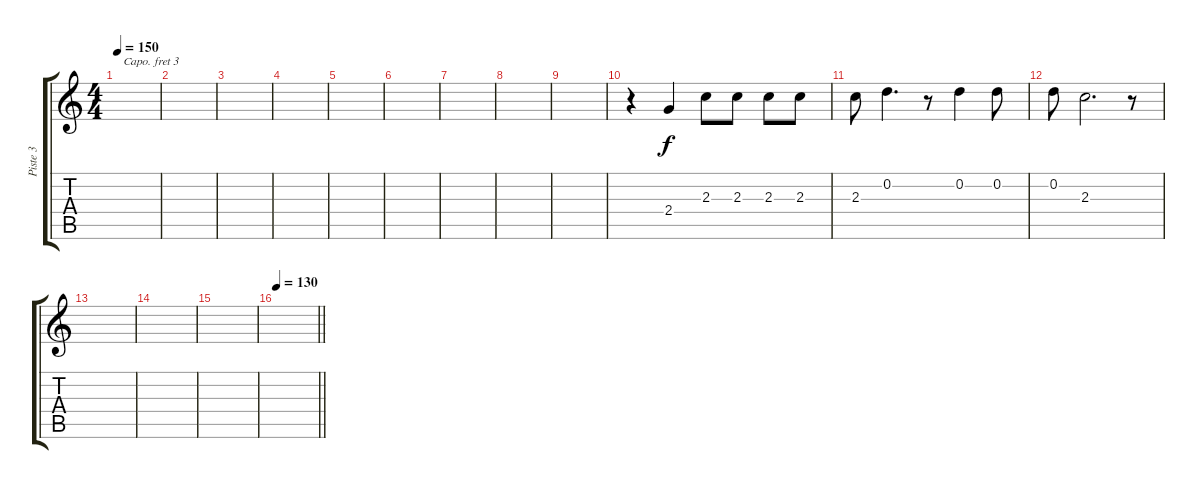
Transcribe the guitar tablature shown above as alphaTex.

\track ("Piste 3" "Piste 3") {instrument overdrivenguitar}
\staff {score tabs}
\capo 3
\tuning (E4 B3 G3 D3 A2 E2) {hide}
\ts (4 4)
\tempo 150
\clef g2
\ks c
|
|
|
|
|
|
|
|
|
r.4 2.4.4 2.3.8 2.3.8 2.3.8 2.3.8 |
2.3.8 0.2.4{d} r.8 0.2.4 0.2.8 |
0.2.8 2.3.2{d} r.8 |
|
|
|
\tempo 130
\barLineRight lightlight
